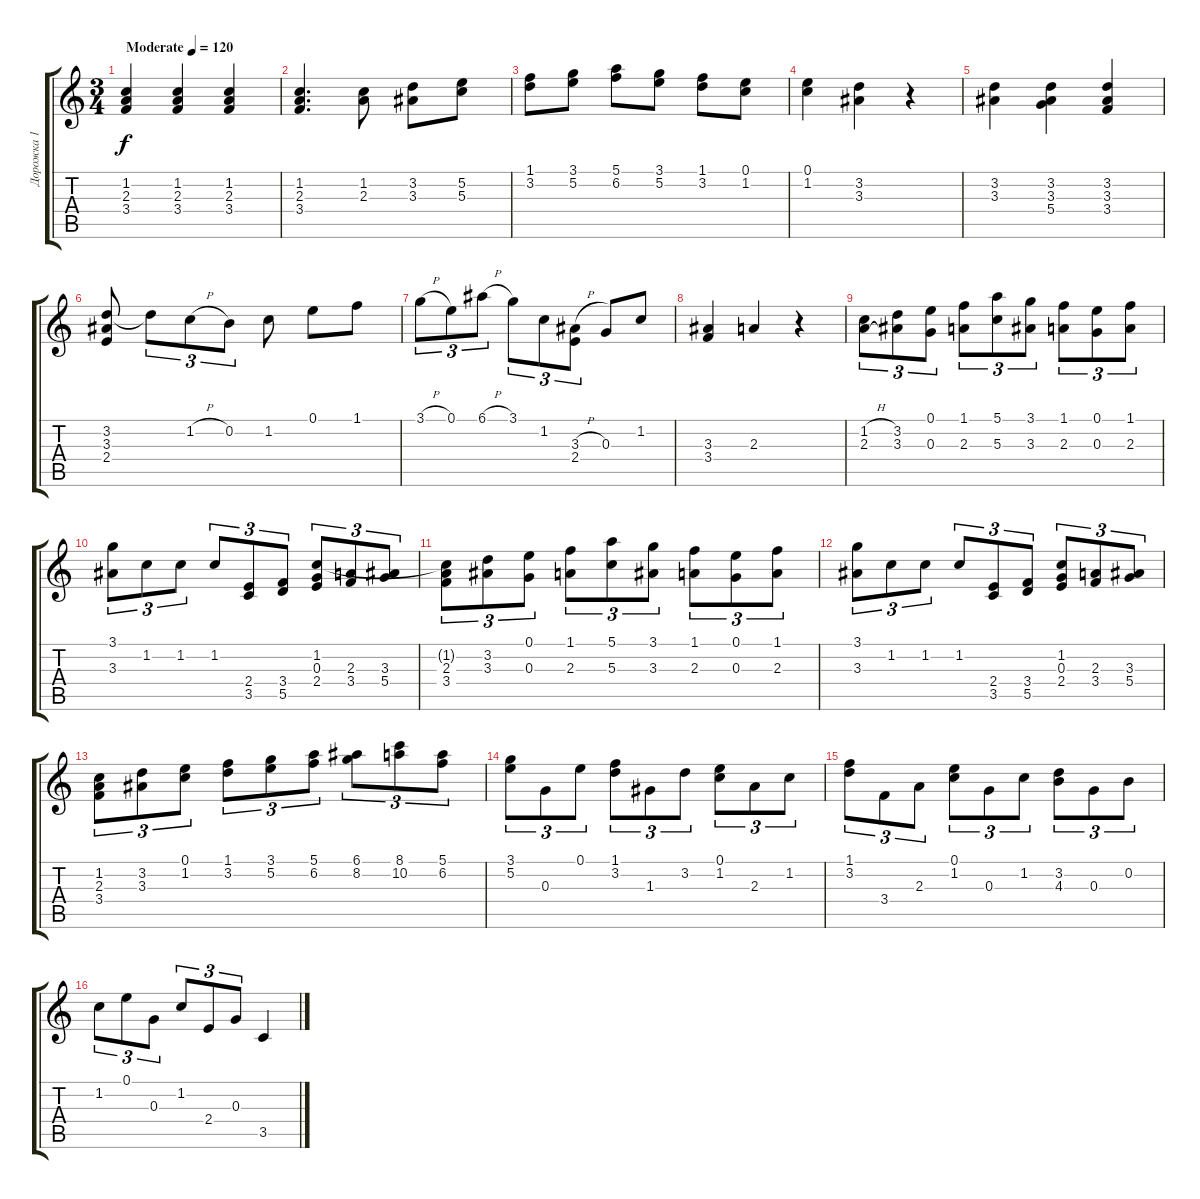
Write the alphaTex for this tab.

\track ("Дорожка 1" "Дорожка 1") {instrument acousticguitarnylon}
\staff {score tabs}
\tuning (E4 B3 G3 D3 A2 E2) {hide}
\ts (3 4)
\tempo (120 "Moderate")
\clef g2
\ks c
(1.2 2.3 3.4).4{dy f instrument acousticguitarnylon} (1.2 2.3 3.4).4 (1.2 2.3 3.4).4 |
(1.2 2.3 3.4).4{d} (1.2 2.3).8 (3.2 3.3).8 (5.2 5.3).8 |
(1.1 3.2).8 (3.1 5.2).8 (5.1 6.2).8 (3.1 5.2).8 (1.1 3.2).8 (0.1 1.2).8 |
(0.1 1.2).4 (3.2 3.3).4 r.4 |
(3.2 3.3).4 (3.2 3.3 5.4).4 (3.2 3.3 3.4).4 |
(3.2 3.3 2.4).8 3.2{t}.8{tu (3 2)} 1.2{h}.8{tu (3 2)} 0.2.8{tu (3 2)} 1.2.8 0.1.8 1.1.8 |
3.1{h}.8{tu (3 2)} 0.1.8{tu (3 2)} 6.1{h}.8{tu (3 2)} 3.1.8{tu (3 2)} 1.2.8{tu (3 2)} (3.3{h} 2.4).8{tu (3 2)} 0.3.8 1.2.8 |
(3.3 3.4).4 2.3.4 r.4 |
(1.2{h} 2.3{h}).8{tu (3 2)} (3.2 3.3).8{tu (3 2)} (0.1 0.3).8{tu (3 2)} (1.1 2.3).8{tu (3 2)} (5.1 5.3).8{tu (3 2)} (3.1 3.3).8{tu (3 2)} (1.1 2.3).8{tu (3 2)} (0.1 0.3).8{tu (3 2)} (1.1 2.3).8{tu (3 2)} |
(3.1 3.3).8{tu (3 2)} 1.2.8{tu (3 2)} 1.2.8{tu (3 2)} 1.2.8{tu (3 2)} (2.4 3.5).8{tu (3 2)} (3.4 5.5).8{tu (3 2)} (1.2 0.3 2.4).8{tu (3 2)} (2.3 3.4).8{tu (3 2)} (3.3 5.4).8{tu (3 2)} |
(1.2{t} 2.3 3.4).8{tu (3 2)} (3.2 3.3).8{tu (3 2)} (0.1 0.3).8{tu (3 2)} (1.1 2.3).8{tu (3 2)} (5.1 5.3).8{tu (3 2)} (3.1 3.3).8{tu (3 2)} (1.1 2.3).8{tu (3 2)} (0.1 0.3).8{tu (3 2)} (1.1 2.3).8{tu (3 2)} |
(3.1 3.3).8{tu (3 2)} 1.2.8{tu (3 2)} 1.2.8{tu (3 2)} 1.2.8{tu (3 2)} (2.4 3.5).8{tu (3 2)} (3.4 5.5).8{tu (3 2)} (1.2 0.3 2.4).8{tu (3 2)} (2.3 3.4).8{tu (3 2)} (3.3 5.4).8{tu (3 2)} |
(1.2 2.3 3.4).8{tu (3 2)} (3.2 3.3).8{tu (3 2)} (0.1 1.2).8{tu (3 2)} (1.1 3.2).8{tu (3 2)} (3.1 5.2).8{tu (3 2)} (5.1 6.2).8{tu (3 2)} (6.1 8.2).8{tu (3 2)} (8.1 10.2).8{tu (3 2)} (5.1 6.2).8{tu (3 2)} |
(3.1 5.2).8{tu (3 2)} 0.3.8{tu (3 2)} 0.1.8{tu (3 2)} (1.1 3.2).8{tu (3 2)} 1.3.8{tu (3 2)} 3.2.8{tu (3 2)} (0.1 1.2).8{tu (3 2)} 2.3.8{tu (3 2)} 1.2.8{tu (3 2)} |
(1.1 3.2).8{tu (3 2)} 3.4.8{tu (3 2)} 2.3.8{tu (3 2)} (0.1 1.2).8{tu (3 2)} 0.3.8{tu (3 2)} 1.2.8{tu (3 2)} (3.2 4.3).8{tu (3 2)} 0.3.8{tu (3 2)} 0.2.8{tu (3 2)} |
1.2.8{tu (3 2)} 0.1.8{tu (3 2)} 0.3.8{tu (3 2)} 1.2.8{tu (3 2)} 2.4.8{tu (3 2)} 0.3.8{tu (3 2)} 3.5.4
